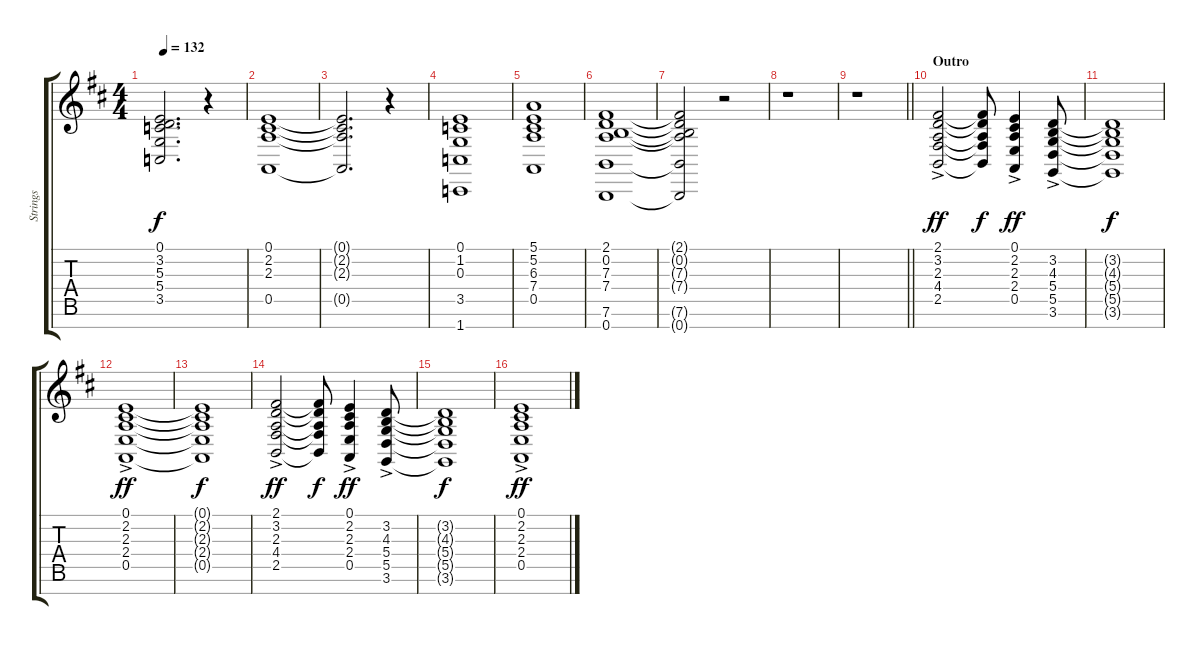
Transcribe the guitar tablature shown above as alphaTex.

\track ("Strings" "Strings") {instrument stringensemble1}
\staff {score tabs}
\tuning (E4 B3 G3 D3 A2 E2 B1) {hide}
\ts (4 4)
\tempo 132
\clef g2
\ks d
(0.1{t} 3.2{t} 5.3{t} 5.4{t} 3.5{t}).2{d dy f} r.4 |
(0.1 2.2 2.3 0.5).1 |
(0.1{t} 2.2{t} 2.3{t} 0.5{t}).2{d} r.4 |
(0.1 1.2 0.3 3.5 1.7).1 |
(5.1 5.2 6.3 7.4 0.5).1 |
(2.1 0.2 7.3 7.4 7.6 0.7).1 |
(2.1{t} 0.2{t} 7.3{t} 7.4{t} 7.6{t} 0.7{t}).2 r.2 |
r.1 |
\barLineRight lightlight
r.1 |
\section ("" "Outro")
(2.1 3.2 2.3 4.4{ac} 2.5).2{dy ff} (2.1{t} 3.2{t} 2.3{t} 4.4{t} 2.5{t}).8{dy f} (0.1 2.2 2.3 2.4 0.5{ac}).4{dy ff} (3.2 4.3 5.4 5.5 3.6{ac}).8 |
(3.2{t} 4.3{t} 5.4{t} 5.5{t} 3.6{t}).1{dy f} |
(0.1 2.2 2.3 2.4 0.5{ac}).1{dy ff} |
(0.1{t} 2.2{t} 2.3{t} 2.4{t} 0.5{t}).1{dy f} |
(2.1 3.2 2.3 4.4{ac} 2.5).2{dy ff} (2.1{t} 3.2{t} 2.3{t} 4.4{t} 2.5{t}).8{dy f} (0.1 2.2 2.3 2.4 0.5{ac}).4{dy ff} (3.2 4.3 5.4 5.5 3.6{ac}).8 |
(3.2{t} 4.3{t} 5.4{t} 5.5{t} 3.6{t}).1{dy f} |
(0.1 2.2 2.3 2.4 0.5{ac}).1{dy ff}
